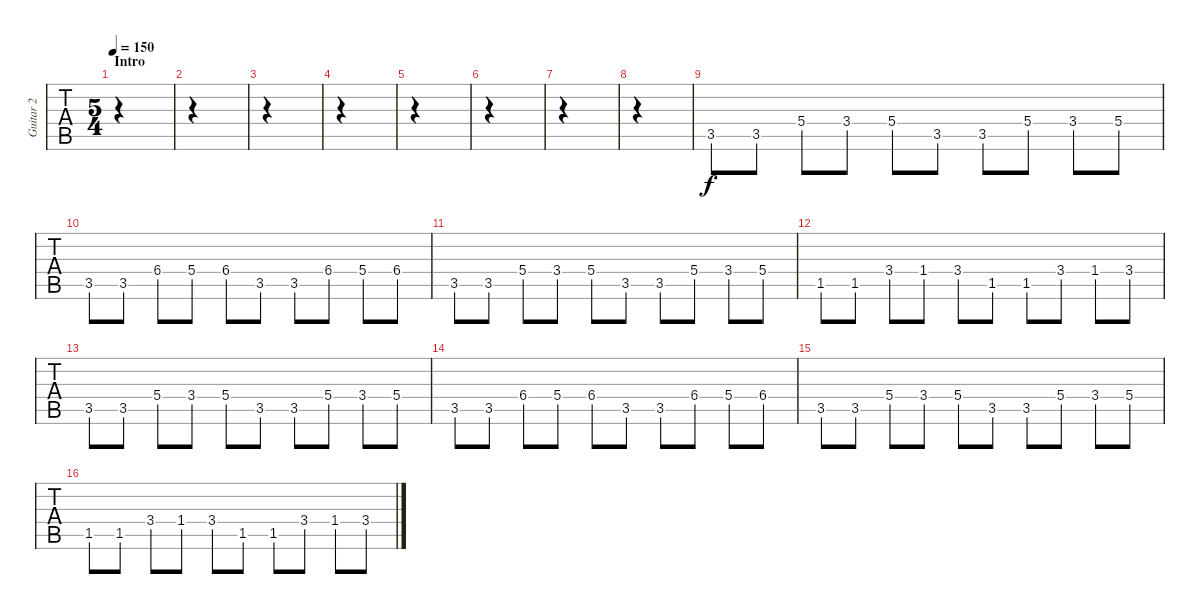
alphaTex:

\track ("Guitar 2" "Guitar 2") {instrument distortionguitar}
\staff {tabs}
\tuning (E4 B3 G3 D3 A2 E2) {hide}
\ts (5 4)
\section ("" "Intro")
\tempo 150
\clef g2
\ks c
|
|
|
|
|
|
|
|
3.5.8 3.5.8 5.4.8 3.4.8 5.4.8 3.5.8 3.5.8 5.4.8 3.4.8 5.4.8 |
3.5.8 3.5.8 6.4.8 5.4.8 6.4.8 3.5.8 3.5.8 6.4.8 5.4.8 6.4.8 |
3.5.8 3.5.8 5.4.8 3.4.8 5.4.8 3.5.8 3.5.8 5.4.8 3.4.8 5.4.8 |
1.5.8 1.5.8 3.4.8 1.4.8 3.4.8 1.5.8 1.5.8 3.4.8 1.4.8 3.4.8 |
3.5.8 3.5.8 5.4.8 3.4.8 5.4.8 3.5.8 3.5.8 5.4.8 3.4.8 5.4.8 |
3.5.8 3.5.8 6.4.8 5.4.8 6.4.8 3.5.8 3.5.8 6.4.8 5.4.8 6.4.8 |
3.5.8 3.5.8 5.4.8 3.4.8 5.4.8 3.5.8 3.5.8 5.4.8 3.4.8 5.4.8 |
1.5.8 1.5.8 3.4.8 1.4.8 3.4.8 1.5.8 1.5.8 3.4.8 1.4.8 3.4.8
